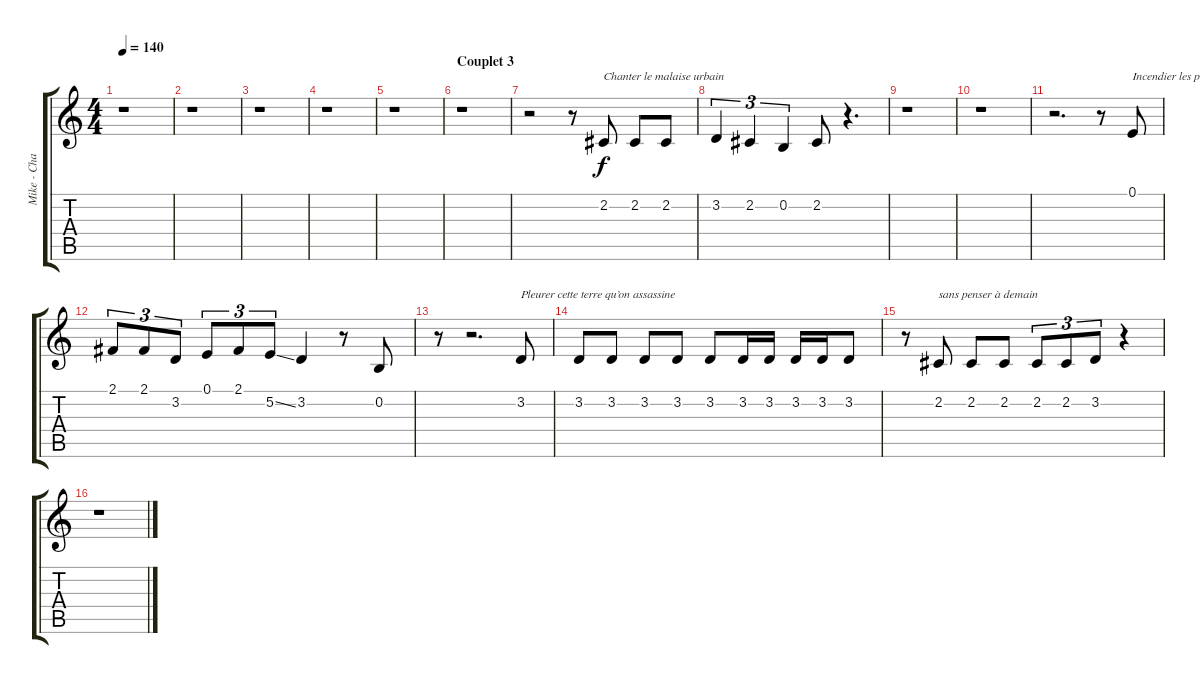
\track ("Mike - Chant" "Mike - Cha") {instrument lead6voice}
\staff {score tabs}
\tuning (E4 B3 G3 D3 A2 E2) {hide}
\ts (4 4)
\tempo 140
\clef g2
\ks c
r.1{dy f} |
r.1 |
r.1 |
r.1 |
r.1 |
\section ("" "Couplet 3")
r.1 |
r.2 r.8 2.2.8{txt "Chanter le malaise urbain"} 2.2.8 2.2.8 |
3.2.4{tu (3 2)} 2.2.4{tu (3 2)} 0.2.4{tu (3 2)} 2.2.8 r.4{d} |
r.1 |
r.1 |
r.2{d} r.8 0.1.8{txt "Incendier les politiques"} |
2.1.8{tu (3 2)} 2.1.8{tu (3 2)} 3.2.8{tu (3 2)} 0.1.8{tu (3 2)} 2.1.8{tu (3 2)} 5.2{ss}.8{tu (3 2)} 3.2.4 r.8 0.2.8 |
r.8 r.2{d} 3.2.8{txt "Pleurer cette terre qu’on assassine"} |
3.2.8 3.2.8 3.2.8 3.2.8 3.2.8 3.2.16 3.2.16 3.2.16 3.2.16 3.2.8 |
r.8 2.2.8{txt "sans penser à demain "} 2.2.8 2.2.8 2.2.8{tu (3 2)} 2.2.8{tu (3 2)} 3.2.8{tu (3 2)} r.4 |
r.1
